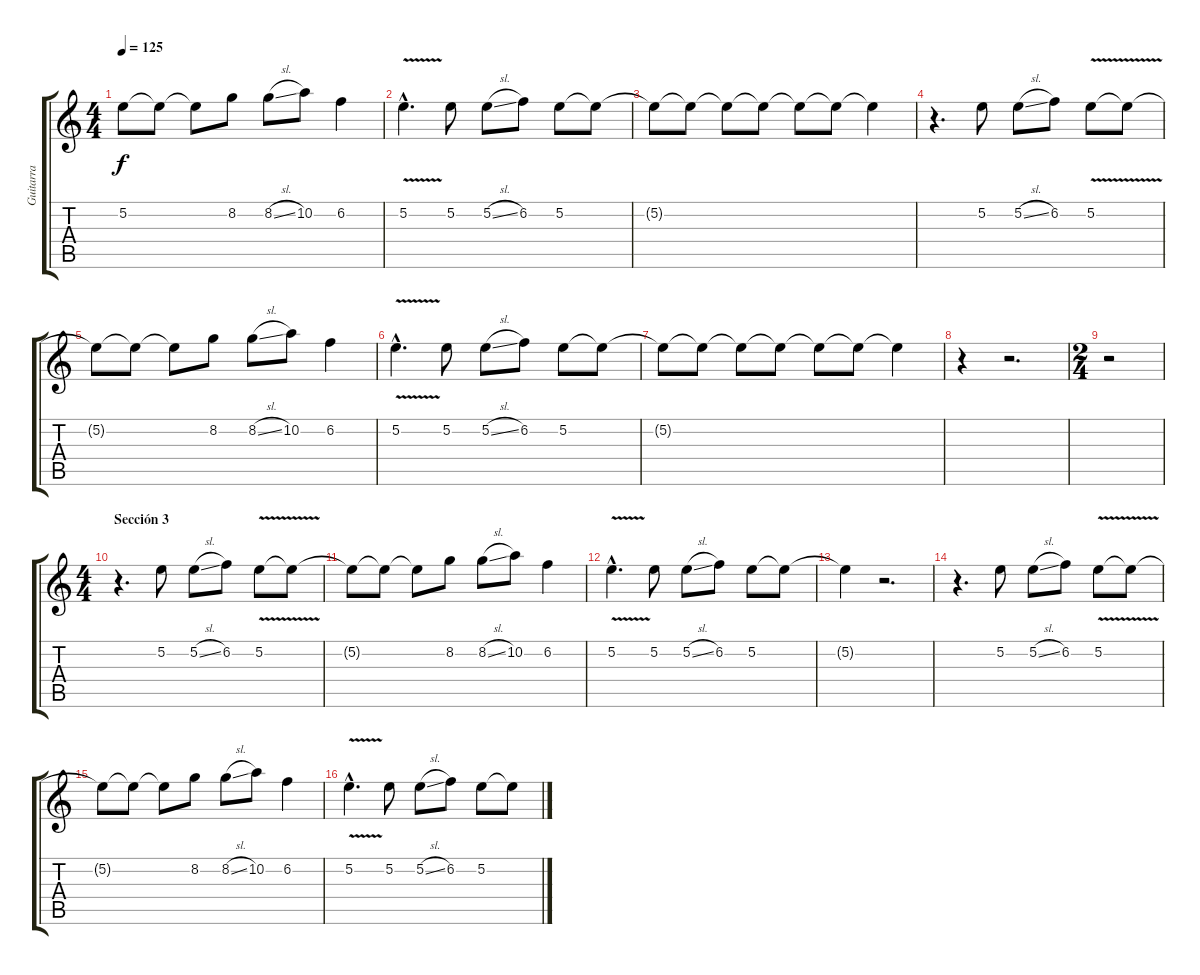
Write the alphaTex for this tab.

\track ("Guitarra" "Guitarra") {instrument distortionguitar}
\staff {score tabs}
\tuning (E4 B3 G3 D3 A2 E2) {hide}
\ts (4 4)
\tempo 125
\clef g2
\ks c
5.2{t}.8{dy f} 5.2{t}.8 5.2{t}.8 8.2.8 8.2{sl}.8 10.2.8 6.2.4 |
5.2{v hac}.4{d} 5.2.8 5.2{sl}.8 6.2.8 5.2.8 5.2{t}.8 |
5.2{t}.8 5.2{t}.8 5.2{t}.8 5.2{t}.8 5.2{t}.8 5.2{t}.8 5.2{t}.4 |
r.4{d} 5.2.8{instrument distortionguitar} 5.2{sl}.8 6.2.8 5.2{v}.8 5.2{t}.8 |
5.2{t}.8 5.2{t}.8 5.2{t}.8 8.2.8 8.2{sl}.8 10.2.8 6.2.4 |
5.2{v hac}.4{d} 5.2.8 5.2{sl}.8 6.2.8 5.2.8 5.2{t}.8 |
5.2{t}.8 5.2{t}.8 5.2{t}.8 5.2{t}.8 5.2{t}.8 5.2{t}.8 5.2{t}.4 |
r.4 r.2{d} |
\ts (2 4)
r.2 |
\ts (4 4)
\section ("" "Sección 3")
r.4{d} 5.2.8{instrument distortionguitar} 5.2{sl}.8 6.2.8 5.2{v}.8 5.2{t}.8 |
5.2{t}.8 5.2{t}.8 5.2{t}.8 8.2.8 8.2{sl}.8 10.2.8 6.2.4 |
5.2{v hac}.4{d} 5.2.8 5.2{sl}.8 6.2.8 5.2.8 5.2{t}.8 |
5.2{t}.4 r.2{d} |
r.4{d} 5.2.8{instrument distortionguitar} 5.2{sl}.8 6.2.8 5.2{v}.8 5.2{t}.8 |
5.2{t}.8 5.2{t}.8 5.2{t}.8 8.2.8 8.2{sl}.8 10.2.8 6.2.4 |
5.2{v hac}.4{d} 5.2.8 5.2{sl}.8 6.2.8 5.2.8 5.2{t}.8
